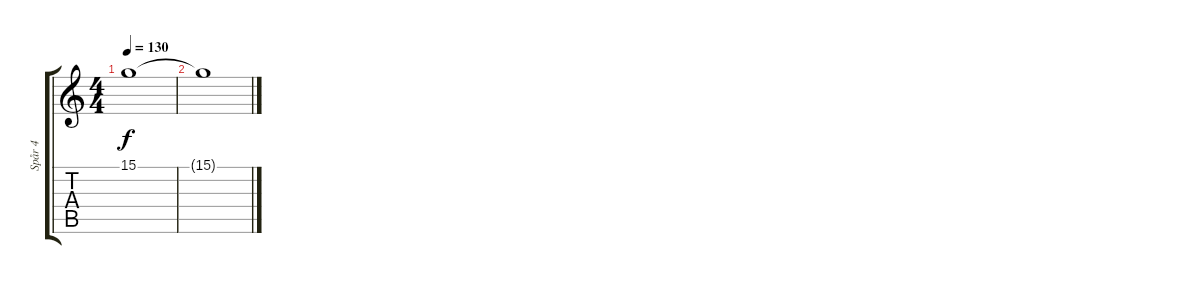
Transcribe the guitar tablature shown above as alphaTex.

\track ("Spår 4" "Spår 4") {instrument stringensemble1}
\staff {score tabs}
\tuning (E4 B3 G3 D3 A2 D2) {hide}
\ts (4 4)
\tempo 130
\clef g2
\ks c
15.1{t}.1{dy f} |
15.1{t}.1
